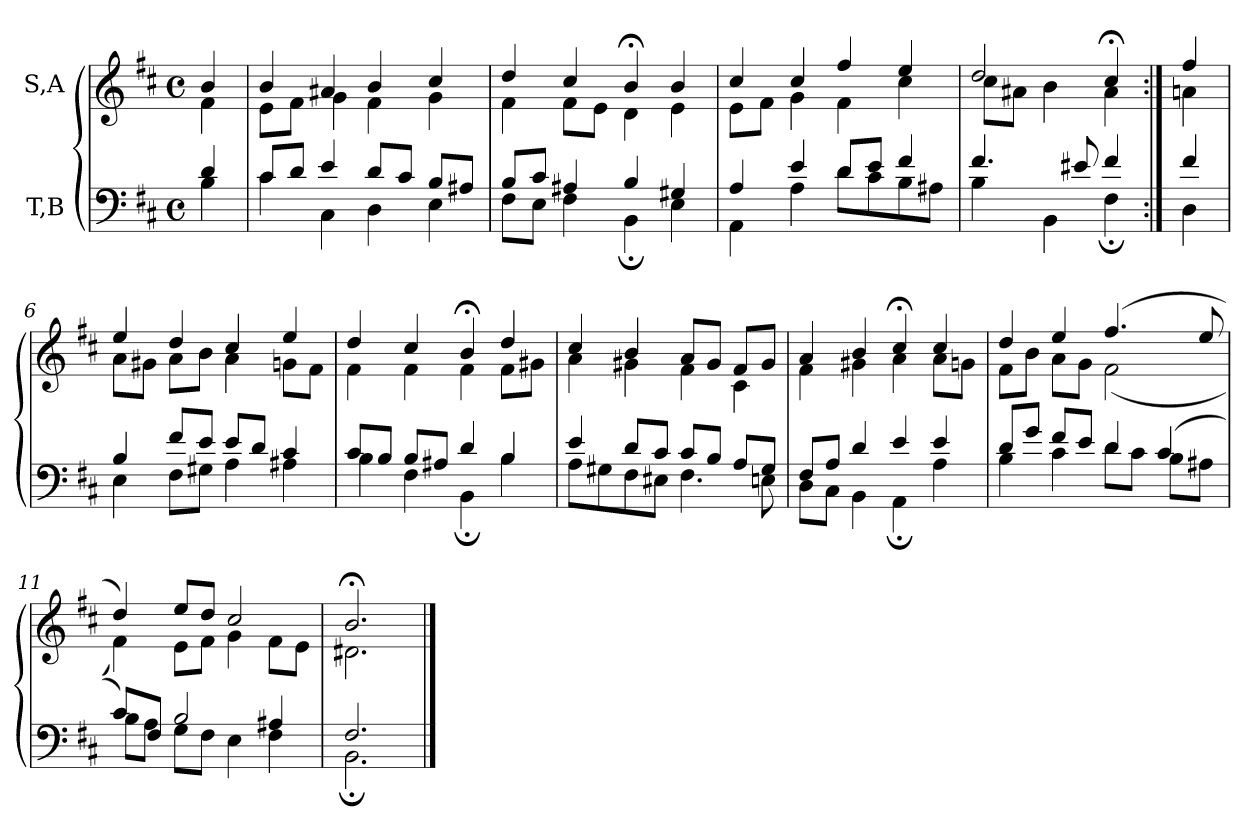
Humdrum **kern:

**kern	**kern
*part2	*part1
*staff2	*staff1
*I"T,B	*I"S,A
*clefF4	*clefG2
*k[f#c#]	*k[f#c#]
*M4/4	*M4/4
*met(c)	*met(c)
=	=
*^	*^
4d	4B	4b	4f#
=1	=1	=1	=1
8c#L	4c#	4b	8eL
8dJ	.	.	8f#J
4e	4C#	4a#X	4g
8dL	4D	4b	4f#
8c#J	.	.	.
8BL	4E	4cc#	4g
8A#XJ	.	.	.
=2	=2	=2	=2
8BL	8F#L	4dd	4f#
8c#J	8EJ	.	.
4A#X	4F#	4cc#	8f#L
.	.	.	8eJ
4B	4BB;	4b;<	4d
4G#X	4E	4b	4e
=3	=3	=3	=3
4A	4AA	4cc#	8eL
.	.	.	8f#J
4e	4A	4cc#	4g
8dL	8dL	4ff#	4f#
8eJ	8c#	.	.
4f#	8B	4ee	4cc#
.	8A#XJ	.	.
=1336	=1336	=1336	=1336
4.f#	4B	2dd	8cc#L
.	.	.	8a#XJ
.	4BB	.	4b
8e#X	.	.	.
4f#	4F#;	4cc#;<	4a#
=1337:|!	=1337:|!	=1337:|!	=1337:|!
4f#	4D	4ff#	4an
=6	=6	=6	=6
4B	4E	4ee	8aL
.	.	.	8g#XJ
8f#L	8F#L	4dd	8aL
8eJ	8G#XJ	.	8bJ
8eL	4A	4cc#	4a
8dJ	.	.	.
4c#	4A#X	4ee	8gnL
.	.	.	8f#J
=7	=7	=7	=7
8c#L	4B	4dd	4f#
8BJ	.	.	.
8BL	4F#	4cc#	4f#
8A#XJ	.	.	.
4d	4BB;	4b;<	4f#
4B	4B	4dd	8f#L
.	.	.	8g#XJ
=8	=8	=8	=8
4e	8AL	4cc#	4a
.	8G#X	.	.
8dL	8F#	4b	4g#X
8c#J	8E#XJ	.	.
8c#L	4.F#	8aL	4f#
8BJ	.	8g#J	.
8AL	.	8f#L	4c#
8G#J	8En	8g#J	.
=9	=9	=9	=9
8F#L	8DL	4a	4f#
8AJ	8C#J	.	.
4d	4BB	4b	4g#X
4e	4AA;	4cc#;<	4a
4e	4A	4cc#	8aL
.	.	.	8gnJ
=10	=10	=10	=10
8dL	4B	4dd	8f#L
8gJ	.	.	8bJ
8f#L	4c#	4ee	8aL
8eJ	.	.	8gJ
4d	8dL	(>4.ff#	(<2f#
.	8c#J	.	.
(>4c#	8BL	.	.
.	8A#XJ	8ee	.
=11	=11	=11	=11
8c#L)	8BL	4dd)	4f#)
8F#J	8AJ	.	.
2B	8GL	8eeL	8eL
.	8F#J	8ddJ	8f#J
.	4E	2cc#	4g
4A#X	4F#	.	8f#L
.	.	.	8eJ
=1344	=1344	=1344	=1344
2.F#	2.BB;	2.b;<	2.d#X
*v	*v	*	*
*	*v	*v
==	==
*-	*-
